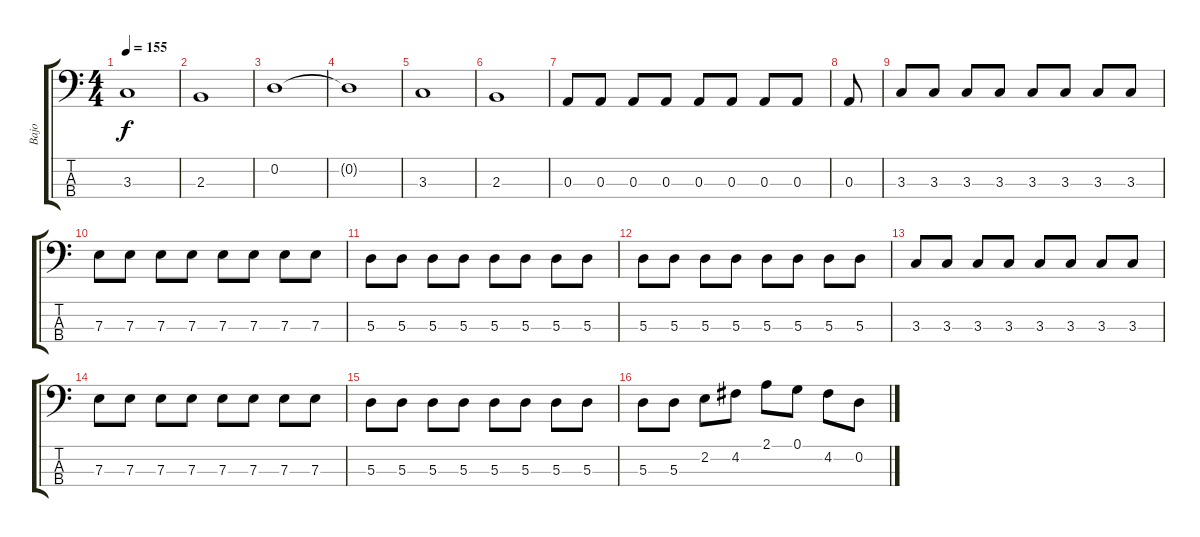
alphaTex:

\track ("Bajo" "Bajo") {instrument electricbassfinger}
\staff {score tabs}
\tuning (G2 D2 A1 E1) {hide}
\ts (4 4)
\tempo 155
\clef f4
\ks c
3.3.1{dy f} |
2.3.1 |
0.2.1 |
0.2{t}.1 |
3.3.1 |
2.3.1 |
0.3.8 0.3.8 0.3.8 0.3.8 0.3.8 0.3.8 0.3.8 0.3.8 |
0.3.8 |
3.3.8 3.3.8 3.3.8 3.3.8 3.3.8 3.3.8 3.3.8 3.3.8 |
7.3.8 7.3.8 7.3.8 7.3.8 7.3.8 7.3.8 7.3.8 7.3.8 |
5.3.8 5.3.8 5.3.8 5.3.8 5.3.8 5.3.8 5.3.8 5.3.8 |
5.3.8 5.3.8 5.3.8 5.3.8 5.3.8 5.3.8 5.3.8 5.3.8 |
3.3.8 3.3.8 3.3.8 3.3.8 3.3.8 3.3.8 3.3.8 3.3.8 |
7.3.8 7.3.8 7.3.8 7.3.8 7.3.8 7.3.8 7.3.8 7.3.8 |
5.3.8 5.3.8 5.3.8 5.3.8 5.3.8 5.3.8 5.3.8 5.3.8 |
5.3.8 5.3.8 2.2.8 4.2.8 2.1.8 0.1.8 4.2.8 0.2.8
